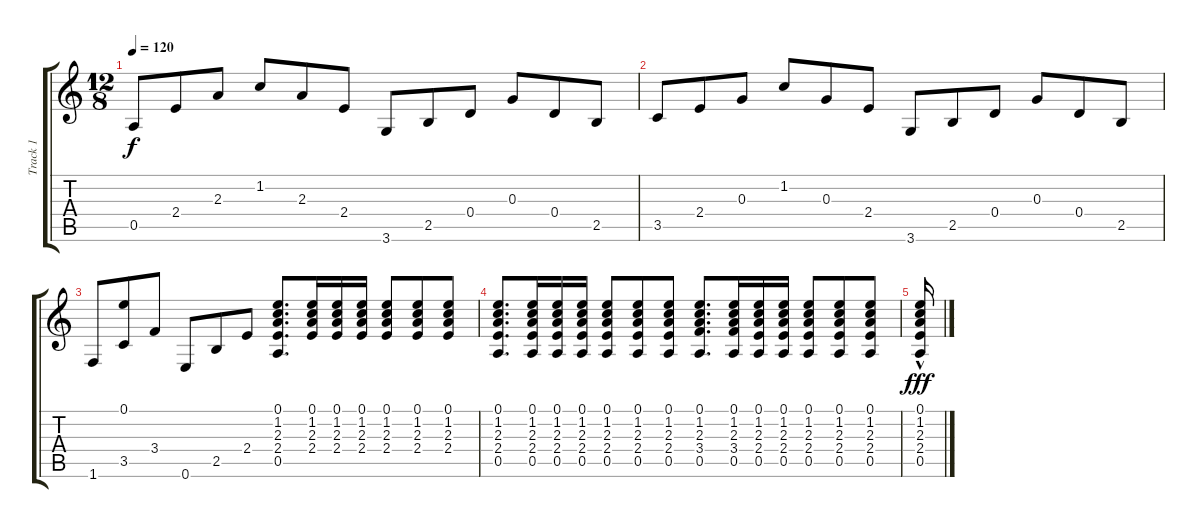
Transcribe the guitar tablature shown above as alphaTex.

\track ("Track 1" "Track 1") {instrument acousticguitarnylon}
\staff {score tabs}
\tuning (E4 B3 G3 D3 A2 E2) {hide}
\ts (12 8)
\tempo 120
\clef g2
\ks c
0.5.8{dy f} 2.4.8 2.3.8 1.2.8 2.3.8 2.4.8 3.6.8 2.5.8 0.4.8 0.3.8 0.4.8 2.5.8 |
3.5.8 2.4.8 0.3.8 1.2.8 0.3.8 2.4.8 3.6.8 2.5.8 0.4.8 0.3.8 0.4.8 2.5.8 |
1.6.8 (0.1 3.5).8 3.4.8 0.6.8 2.5.8 2.4.8 (0.1 1.2 2.3 2.4 0.5).8{d} (0.1 1.2 2.3 2.4).16 (0.1 1.2 2.3 2.4).16 (0.1 1.2 2.3 2.4).16 (0.1 1.2 2.3 2.4).8 (0.1 1.2 2.3 2.4).8 (0.1 1.2 2.3 2.4).8 |
(0.1 1.2 2.3 2.4 0.5).8{d} (0.1 1.2 2.3 2.4 0.5).16 (0.1 1.2 2.3 2.4 0.5).16 (0.1 1.2 2.3 2.4 0.5).16 (0.1 1.2 2.3 2.4 0.5).8 (0.1 1.2 2.3 2.4 0.5).8 (0.1 1.2 2.3 2.4 0.5).8 (0.1 1.2 2.3 3.4 0.5).8{d} (0.1 1.2 2.3 3.4 0.5).16 (0.1 1.2 2.3 2.4 0.5).16 (0.1 1.2 2.3 2.4 0.5).16 (0.1 1.2 2.3 2.4 0.5).8 (0.1 1.2 2.3 2.4 0.5).8 (0.1 1.2 2.3 2.4 0.5).8 |
(0.1{hac} 1.2 2.3 2.4 0.5).16{dy fff}
